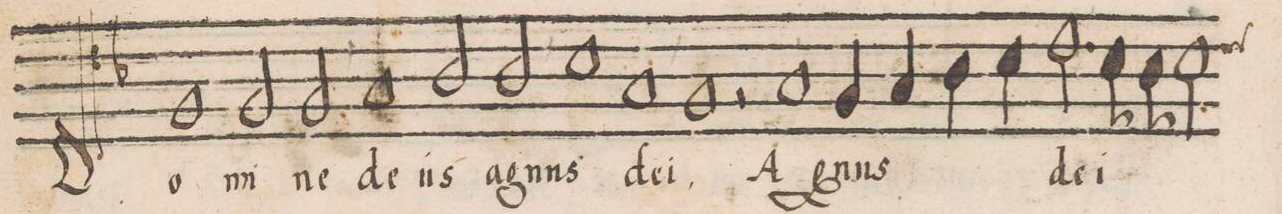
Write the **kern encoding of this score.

**kern	**text
*I"TENOR	*
*clefC4	*
*k[b-]	*
*met()	*
*M2/1	*
1F	Do-
2F/	-mi-
2F/	-ne
=52-	=52-
1G	de-
2A/	-us
2A/	a-
=53-	=53-
1B-	-gnus
1G	de-
=54-	=54-
1F	-i,
2r	.
1G/	A-
=55-	=55-
4F/	-gnus
4G/	.
4A\	.
4B-\	.
2.c\	de-
=56-	=56-
8B-\	-i
8A\	.
*custos:c	*
2B-\	.
*-	*-
